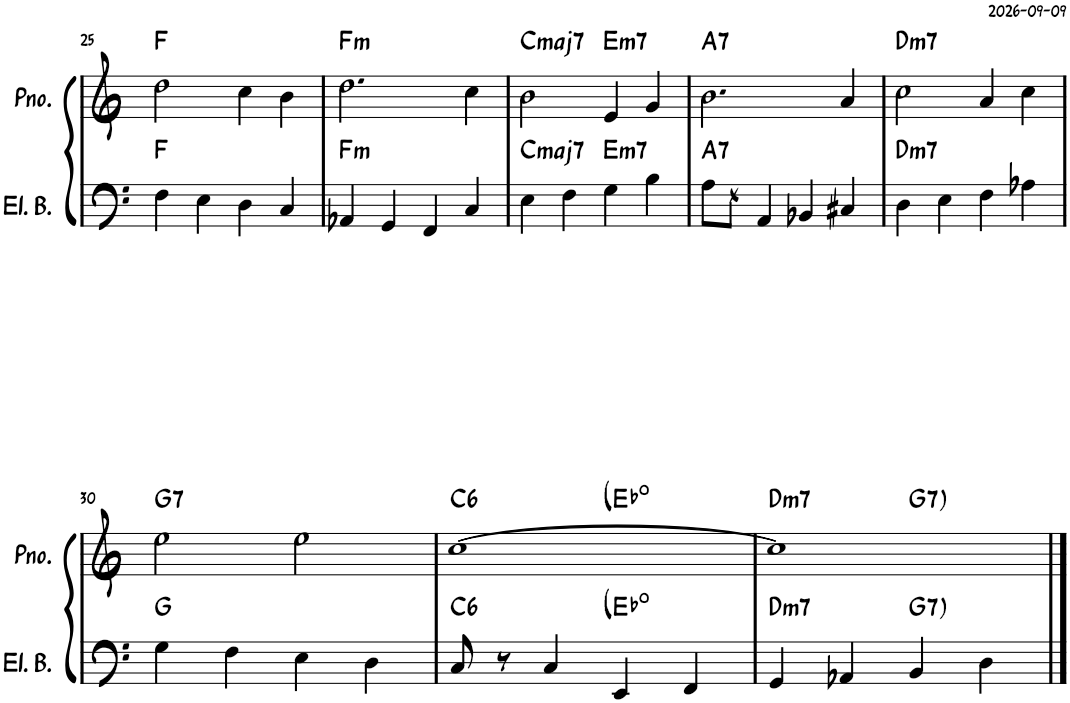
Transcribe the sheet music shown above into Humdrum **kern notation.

**kern	**harte	**kern	**harte
*part2	*part2	*part1	*part1
*staff2	*	*staff1	*
*I"Electric Bass	*	*I"Piano	*
*I'El. B.	*	*I'Pno.	*
!!LO:PB:g=z
*clefF4	*	*clefG2	*
*Trd7c12	*	*	*
*k[]	*	*k[]	*
*M4/4	*	*M4/4	*
=25	=25	=25	=25
4F\	F:maj	2dd\	F:maj
4E\	.	.	.
4D\	.	4cc\	.
4C/	.	4b\	.
=26	=26	=26	=26
!	!LO:H:kt=m	!	!LO:H:kt=m
4AA-X/	F:min	2.dd\	F:min
4GG/	.	.	.
4FF/	.	.	.
4C/	.	4cc\	.
=27	=27	=27	=27
!	!LO:H:kt=maj7	!	!LO:H:kt=maj7
4E\	C:maj7	2b\	C:maj7
4F\	.	.	.
!	!LO:H:kt=m7	!	!LO:H:kt=m7
4G\	E:min7	4e/	E:min7
4B\	.	4g/	.
=28	=28	=28	=28
!	!LO:H:kt=7	!	!LO:H:kt=7
8A\L	A:7	2.b\	A:7
8F\J	.	.	.
4AA/	.	.	.
4BB-X/	.	.	.
4C#X/	.	4a/	.
=29	=29	=29	=29
!	!LO:H:kt=m7	!	!LO:H:kt=m7
4D\	D:min7	2cc\	D:min7
4E\	.	.	.
4F\	.	4a/	.
4A-X\	.	4cc\	.
!!LO:LB:g=z
=30	=30	=30	=30
!	!	!	!LO:H:kt=7
4G\	G:maj	2ee\	G:7
4F\	.	.	.
4E\	.	2ee\	.
4D\	.	.	.
=31	=31	=31	=31
!	!LO:H:kt=6	!	!LO:H:kt=6
*	*	*^	*
8C/	C:maj6	[1cc	2ryy	C:maj6
8r	.	.	.	.
4C/	.	.	.	.
4EE/	Eb:dim	.	2ryy	Eb:dim
4FF/	.	.	.	.
=32	=32	=32	=32	=32
!	!LO:H:kt=m7	!	!	!LO:H:kt=m7
4GG/	D:min7	1cc]	2ryy	D:min7
4AA-X/	.	.	.	.
!	!LO:H:kt=7	!	!	!LO:H:kt=7
4BB/	G:7	.	2ryy	G:7
4D\	.	.	.	.
*	*	*v	*v	*
==	==	==	==
*-	*-	*-	*-
